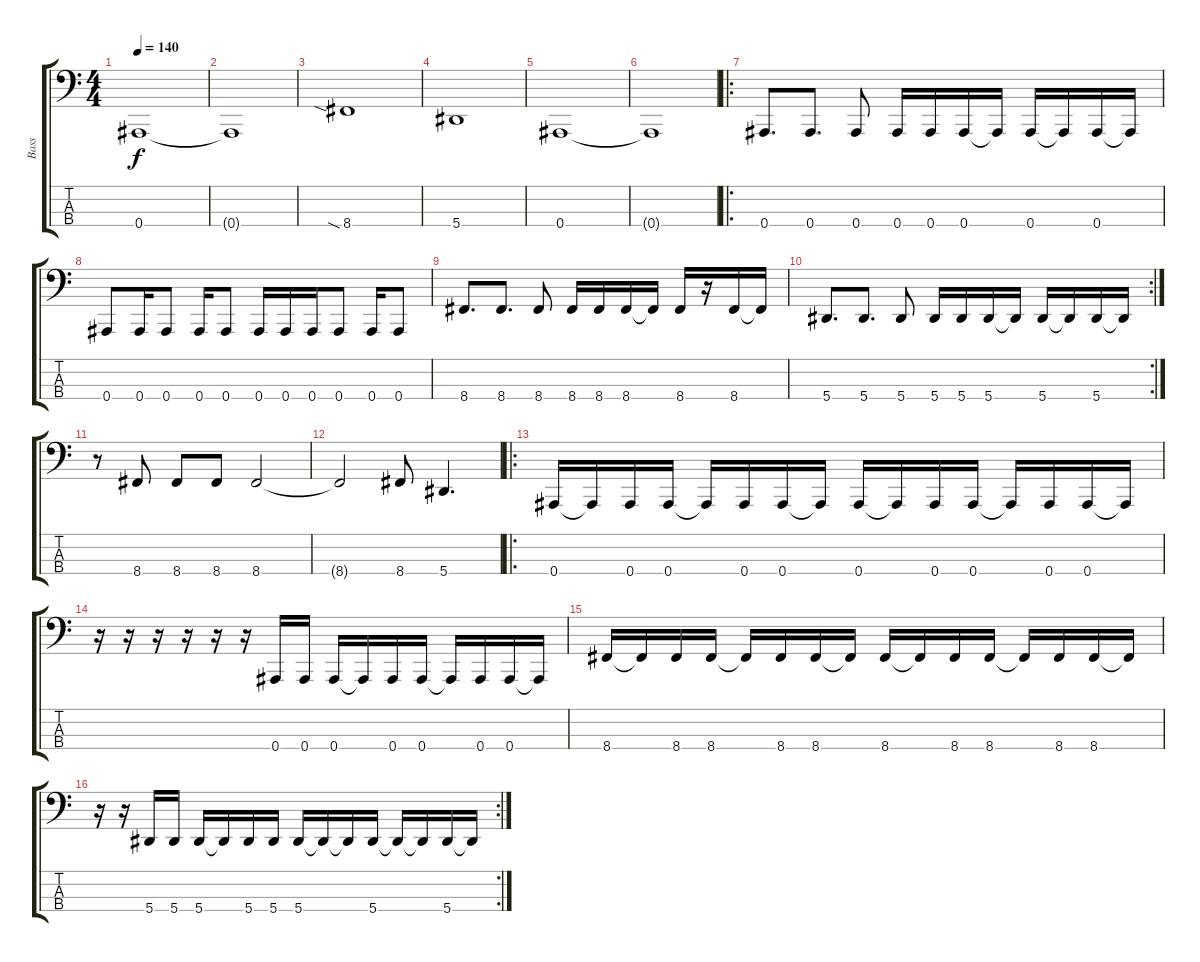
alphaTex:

\track ("Bass" "Bass") {instrument electricbasspick}
\staff {score tabs}
\tuning (Eb2 Bb1 F1 Bb0) {hide}
\ts (4 4)
\tempo 140
\clef f4
\ks c
0.4.1{dy f} |
0.4{t}.1 |
8.4{sia}.1 |
5.4.1 |
0.4.1 |
0.4{t}.1 |
\ro
0.4.8{d} 0.4.8{d} 0.4.8 0.4.16 0.4.16 0.4.16 0.4{t}.16 0.4.16 0.4{t}.16 0.4.16 0.4{t}.16 |
0.4.8 0.4.16 0.4.8 0.4.16 0.4.8 0.4.16 0.4.16 0.4.16 0.4.8 0.4.16 0.4.8 |
8.4.8{d} 8.4.8{d} 8.4.8 8.4.16 8.4.16 8.4.16 8.4{t}.16 8.4.16 r.16 8.4.16 8.4{t}.16 |
\rc 2
5.4.8{d} 5.4.8{d} 5.4.8 5.4.16 5.4.16 5.4.16 5.4{t}.16 5.4.16 5.4{t}.16 5.4.16 5.4{t}.16 |
r.8 8.4.8 8.4.8 8.4.8 8.4.2 |
8.4{t}.2 8.4.8 5.4.4{d} |
\ro
0.4.16 0.4{t}.16 0.4.16 0.4.16 0.4{t}.16 0.4.16 0.4.16 0.4{t}.16 0.4.16 0.4{t}.16 0.4.16 0.4.16 0.4{t}.16 0.4.16 0.4.16 0.4{t}.16 |
r.16 r.16 r.16 r.16 r.16 r.16 0.4.16 0.4.16 0.4.16 0.4{t}.16 0.4.16 0.4.16 0.4{t}.16 0.4.16 0.4.16 0.4{t}.16 |
8.4.16 8.4{t}.16 8.4.16 8.4.16 8.4{t}.16 8.4.16 8.4.16 8.4{t}.16 8.4.16 8.4{t}.16 8.4.16 8.4.16 8.4{t}.16 8.4.16 8.4.16 8.4{t}.16 |
\rc 2
r.16 r.16 5.4.16 5.4.16 5.4.16 5.4{t}.16 5.4.16 5.4.16 5.4.16 5.4{t}.16 5.4{t}.16 5.4.16 5.4{t}.16 5.4{t}.16 5.4.16 5.4{t}.16
